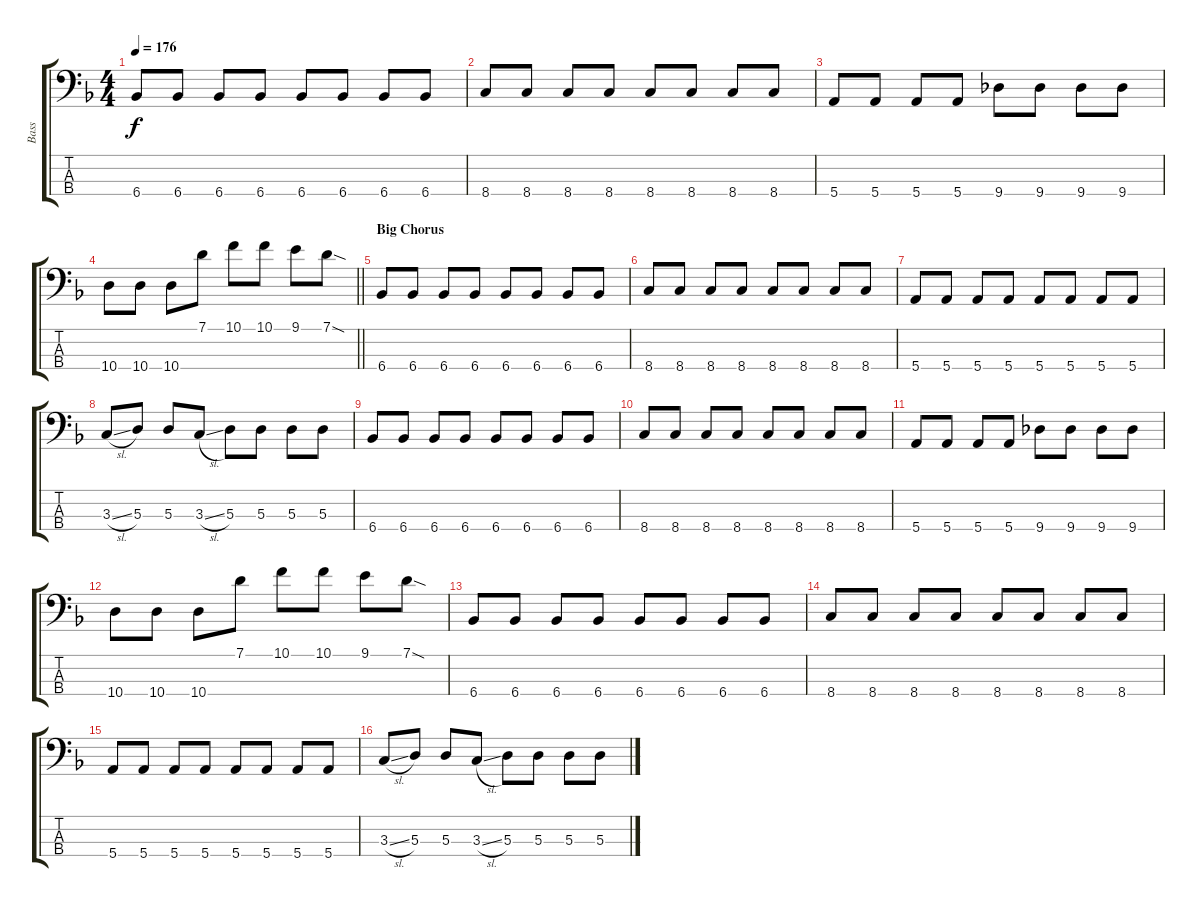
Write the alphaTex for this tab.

\track ("Bass" "Bass") {instrument electricbassfinger}
\staff {score tabs}
\tuning (G2 D2 A1 E1) {hide}
\ts (4 4)
\tempo 176
\clef f4
\ks f
6.4.8{dy f} 6.4.8 6.4.8 6.4.8 6.4.8 6.4.8 6.4.8 6.4.8 |
8.4.8 8.4.8 8.4.8 8.4.8 8.4.8 8.4.8 8.4.8 8.4.8 |
5.4.8 5.4.8 5.4.8 5.4.8 9.4.8 9.4.8 9.4.8 9.4.8 |
\barLineRight lightlight
10.4.8 10.4.8 10.4.8 7.1.8 10.1.8 10.1.8 9.1.8 7.1{sod}.8 |
\section ("" "Big Chorus")
6.4.8 6.4.8 6.4.8 6.4.8 6.4.8 6.4.8 6.4.8 6.4.8 |
8.4.8 8.4.8 8.4.8 8.4.8 8.4.8 8.4.8 8.4.8 8.4.8 |
5.4.8 5.4.8 5.4.8 5.4.8 5.4.8 5.4.8 5.4.8 5.4.8 |
3.3{sl}.8 5.3.8 5.3.8 3.3{sl}.8 5.3.8 5.3.8 5.3.8 5.3.8 |
6.4.8 6.4.8 6.4.8 6.4.8 6.4.8 6.4.8 6.4.8 6.4.8 |
8.4.8 8.4.8 8.4.8 8.4.8 8.4.8 8.4.8 8.4.8 8.4.8 |
5.4.8 5.4.8 5.4.8 5.4.8 9.4.8 9.4.8 9.4.8 9.4.8 |
10.4.8 10.4.8 10.4.8 7.1.8 10.1.8 10.1.8 9.1.8 7.1{sod}.8 |
6.4.8 6.4.8 6.4.8 6.4.8 6.4.8 6.4.8 6.4.8 6.4.8 |
8.4.8 8.4.8 8.4.8 8.4.8 8.4.8 8.4.8 8.4.8 8.4.8 |
5.4.8 5.4.8 5.4.8 5.4.8 5.4.8 5.4.8 5.4.8 5.4.8 |
3.3{sl}.8 5.3.8 5.3.8 3.3{sl}.8 5.3.8 5.3.8 5.3.8 5.3.8
